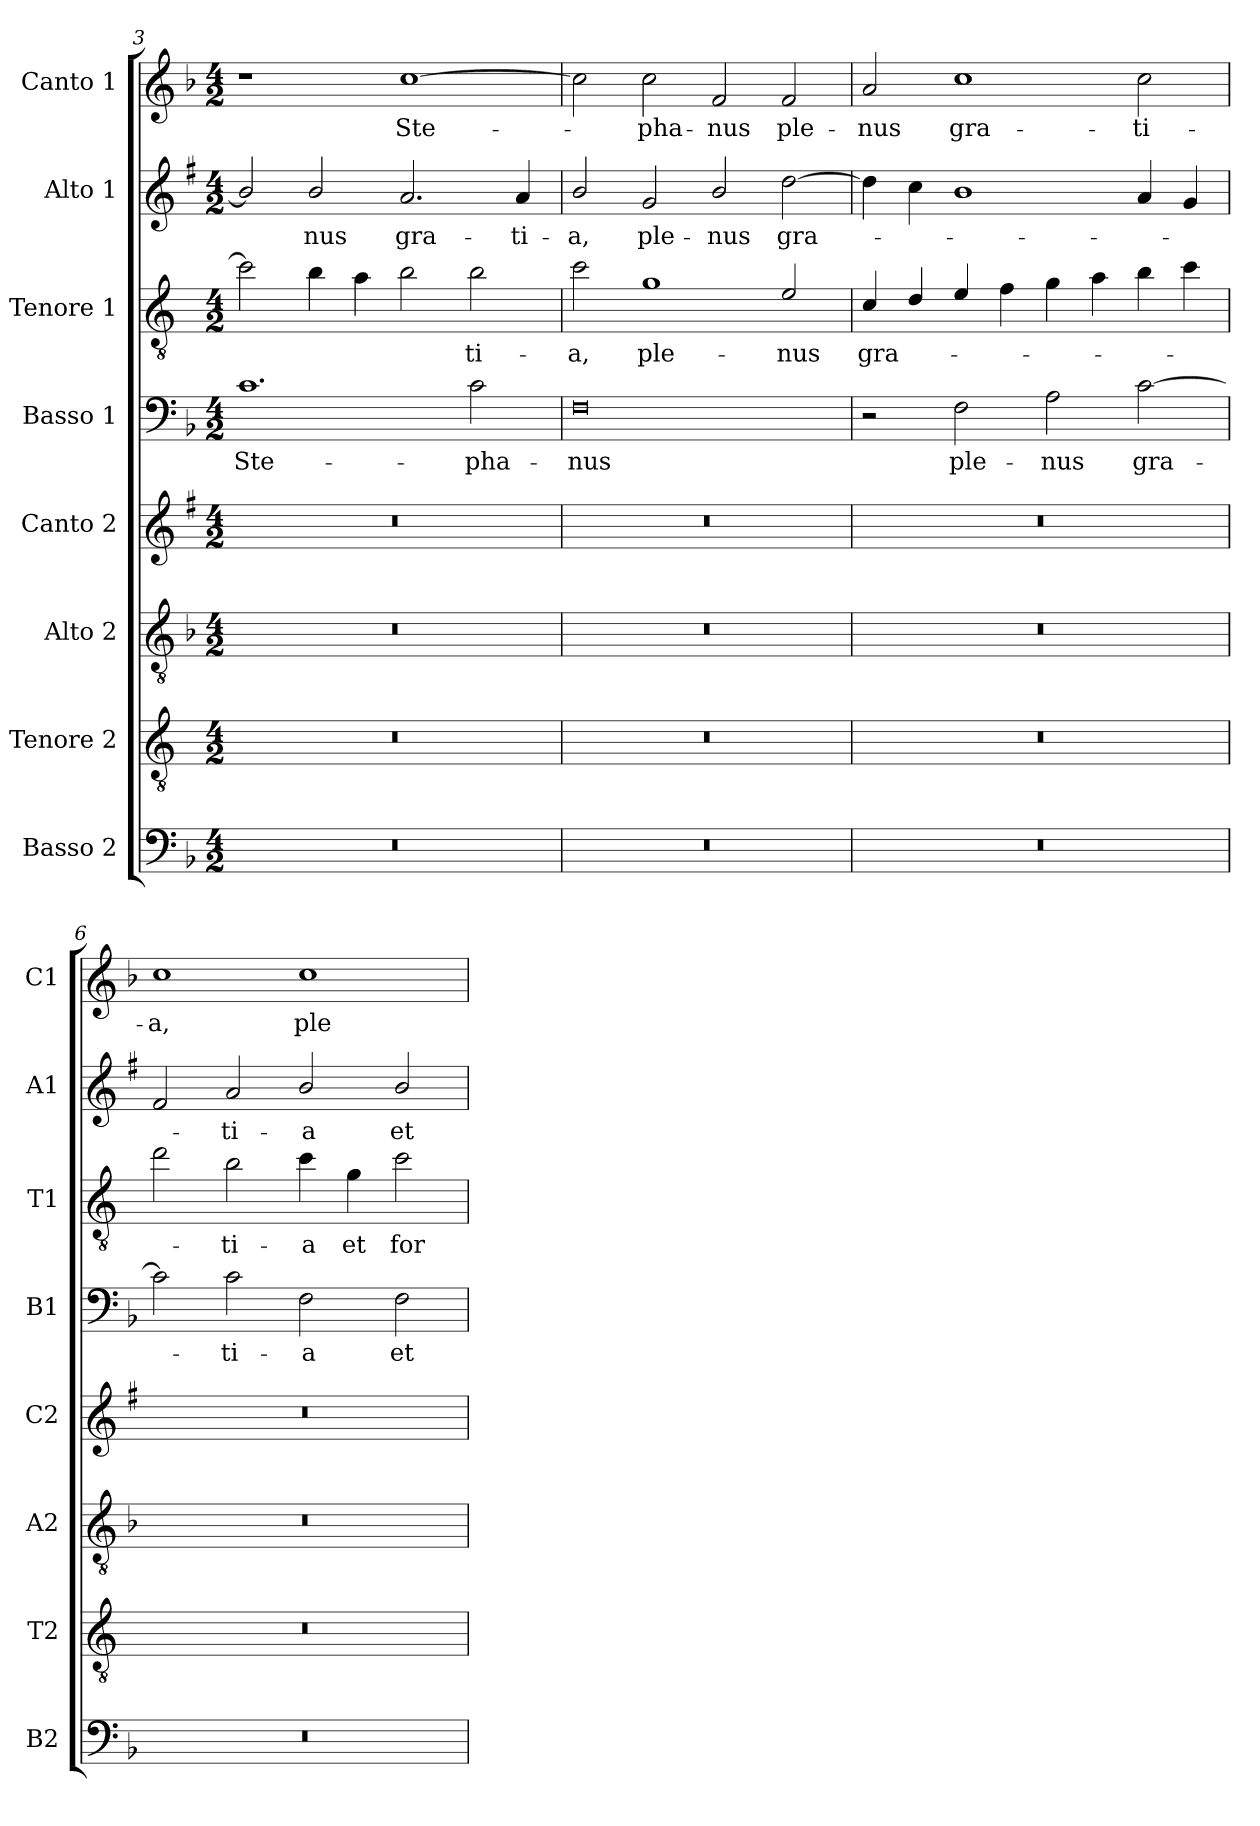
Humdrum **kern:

**kern	**kern	**kern	**kern	**kern	**text	**kern	**text	**kern	**text	**kern	**text
*part8	*part7	*part6	*part5	*part4	*part4	*part3	*part3	*part2	*part2	*part1	*part1
*staff8	*staff7	*staff6	*staff5	*staff4	*staff4	*staff3	*staff3	*staff2	*staff2	*staff1	*staff1
*I"Basso 2	*I"Tenore 2	*I"Alto 2	*I"Canto 2	*I"Basso 1	*	*I"Tenore 1	*	*I"Alto 1	*	*I"Canto 1	*
*I'B2	*I'T2	*I'A2	*I'C2	*I'B1	*	*I'T1	*	*I'A1	*	*I'C1	*
*clefF4	*clefGv2	*clefGv2	*clefG2	*clefF4	*	*clefGv2	*	*clefG2	*	*clefG2	*
*	*ITrd4c7	*	*ITrd1c2	*	*	*ITrd4c7	*	*ITrd1c2	*	*	*
*k[b-]	*k[b-]	*k[b-]	*k[b-]	*k[b-]	*	*k[b-]	*	*k[b-]	*	*k[b-]	*
*F:	*F:	*F:	*F:	*F:	*	*F:	*	*F:	*	*F:	*
*M4/2	*M4/2	*M4/2	*M4/2	*M4/2	*	*M4/2	*	*M4/2	*	*M4/2	*
=3	=3	=3	=3	=3	=3	=3	=3	=3	=3	=3	=3
!	!	!	!	!	!LO:LY:b	!	!	!	!	!	!
0r	0r	0r	0r	1.c	Ste-	2f\]	.	2a/]	.	1r	.
!	!	!	!	!	!	!	!	!	!LO:LY:b	!	!
.	.	.	.	.	.	4e\	.	2a/	-nus	.	.
.	.	.	.	.	.	4d\	.	.	.	.	.
!	!	!	!	!	!	!	!	!	!LO:LY:b	!	!LO:LY:b
.	.	.	.	.	.	2e\	.	2.g/	gra-	[1cc	Ste-
!	!	!	!	!	!LO:LY:b	!	!LO:LY:b	!	!	!	!
.	.	.	.	2c\	-pha-	2e\	-ti-	.	.	.	.
!	!	!	!	!	!	!	!	!	!LO:LY:b	!	!
.	.	.	.	.	.	.	.	4g/	-ti-	.	.
=4	=4	=4	=4	=4	=4	=4	=4	=4	=4	=4	=4
!	!	!	!	!	!LO:LY:b	!	!LO:LY:b	!	!LO:LY:b	!	!
0r	0r	0r	0r	0F	-nus	2f\	-a,	2a/	-a,	2cc\]	.
!	!	!	!	!	!	!	!LO:LY:b	!	!LO:LY:b	!	!LO:LY:b
.	.	.	.	.	.	1c	ple-	2f/	ple-	2cc\	-pha-
!	!	!	!	!	!	!	!	!	!LO:LY:b	!	!LO:LY:b
.	.	.	.	.	.	.	.	2a/	-nus	2f/	-nus
!	!	!	!	!	!	!	!LO:LY:b	!	!LO:LY:b	!	!LO:LY:b
.	.	.	.	.	.	2A/	-nus	[2cc\	gra-	2f/	ple-
!!LO:LB:g=z
=5	=5	=5	=5	=5	=5	=5	=5	=5	=5	=5	=5
!	!	!	!	!	!	!	!LO:LY:b	!	!	!	!LO:LY:b
0r	0r	0r	0r	2r	.	4F/	gra-	4cc\]	.	2a/	-nus
.	.	.	.	.	.	4G/	.	4b-\	.	.	.
!	!	!	!	!	!LO:LY:b	!	!	!	!	!	!LO:LY:b
.	.	.	.	2F\	ple-	4A/	.	1a	.	1cc	gra-
.	.	.	.	.	.	4B-\	.	.	.	.	.
!	!	!	!	!	!LO:LY:b	!	!	!	!	!	!
.	.	.	.	2A\	-nus	4c\	.	.	.	.	.
.	.	.	.	.	.	4d\	.	.	.	.	.
!	!	!	!	!	!LO:LY:b	!	!	!	!	!	!LO:LY:b
.	.	.	.	[2c\	gra-	4e\	.	4g/	.	2cc\	-ti-
.	.	.	.	.	.	4f\	.	4f/	.	.	.
=6	=6	=6	=6	=6	=6	=6	=6	=6	=6	=6	=6
!	!	!	!	!	!	!	!	!	!	!	!LO:LY:b
0r	0r	0r	0r	2c\]	.	2g\	.	2e/	.	1cc	-a,
!	!	!	!	!	!LO:LY:b	!	!LO:LY:b	!	!LO:LY:b	!	!
.	.	.	.	2c\	-ti-	2e\	-ti-	2g/	-ti-	.	.
!	!	!	!	!	!LO:LY:b	!	!LO:LY:b	!	!LO:LY:b	!	!LO:LY:b
.	.	.	.	2F\	-a	4f\	-a	2a/	-a	1cc	ple-
!	!	!	!	!	!	!	!LO:LY:b	!	!	!	!
.	.	.	.	.	.	4c\	et	.	.	.	.
!	!	!	!	!	!LO:LY:b	!	!LO:LY:b	!	!LO:LY:b	!	!
.	.	.	.	2F\	et	2f\	for-	2a/	et	.	.
=	=	=	=	=	=	=	=	=	=	=	=
*-	*-	*-	*-	*-	*-	*-	*-	*-	*-	*-	*-
